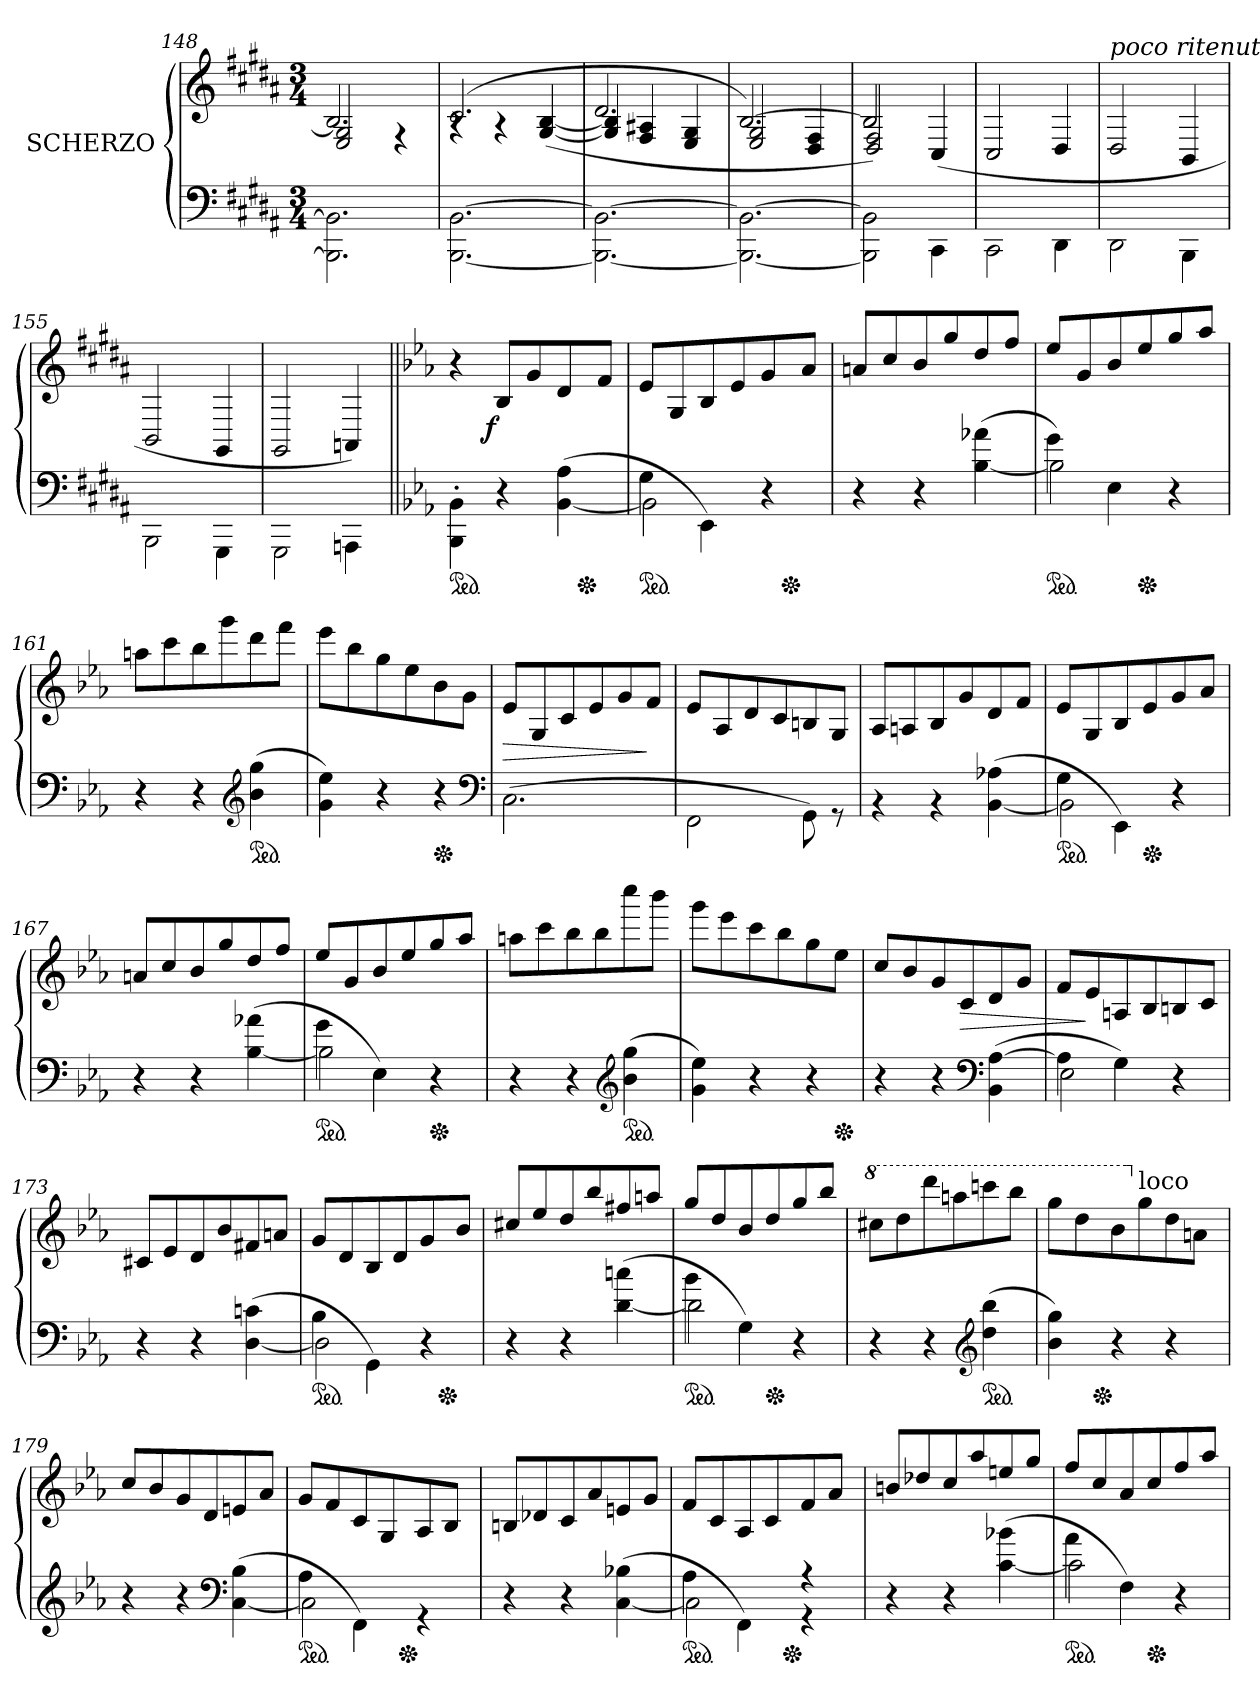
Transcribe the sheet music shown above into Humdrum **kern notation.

**kern	**kern	**dynam
*part1	*part1	*part1
*staff2	*staff1	*staff1/2
*I" SCHERZO	*	*
*clefF4	*clefG2	*
*k[f#c#g#d#a#]	*k[f#c#g#d#a#]	*
*M3/4	*M3/4	*
=148	=148	=148
*	*^	*
2.BBB]\ 2.BB]\	2.B]	2E/ 2G#/	.
.	.	4rF	.
=149	=149	=149	=149
[>2.BBB\ [2.BB\	(>2.c#	4rA	.
.	.	4rA	.
.	.	(>[4G#/ [4B/	.
=150	=150	=150	=150
2.BBB_>\ 2.BB_\	2.d#	4G#]/ 4B]/	.
.	.	4F#/ 4A#X/	.
.	.	4E/ 4G#/	.
=151	=151	=151	=151
2.BBB_\ 2.BB_\	[2.B)	2E/ 2G#/	.
.	.	4D#/ 4F#/	.
=152	=152	=152	=152
2BBB]\ 2BB]\	2B]	2D#/ 2F#/)	.
4CC#\	4ryy	(>4C#/	.
*	*v	*v	*
=153	=153	=153
2CC#\	2C#/	.
4DD#\	4D#/	.
=154	=154	=154
!	!LO:TX:a:i:t=poco ritenuto	!
2DD#\	2D#/	.
4BBB\	4BB/	.
=155	=155	=155
2BBB\	2BB/	.
4GGG#\	4GG#/	.
=156	=156	=156
2GGG#\	2GG#/	.
4AAAn\	4AAn/)	.
=157||	=157||	=157||
*k[b-e-a-]	*k[b-e-a-]	*
!	!LO:TX:a:B:t=in tempo	!
*ped	*	*
*	*^	*
4BBB-'\ 4BB-'\	4r	2ryy	.
!	!	!	!LO:DY:rj
4r	8B-L	.	f
.	8g	.	.
([4BB- 4A-	8d	16ryy	.
*Xped	*	*	*
.	.	8.ryy	.
.	8fJ	.	.
=158	=158	=158	=158
*^	*	*	*
*ped	*	*	*	*
4G\	2BB-]	8e-L	2ryy	.
.	.	8G/	.	.
4EE-\)	.	8B-/	.	.
.	.	8e-	.	.
4r	4reyy	8g	16ryy	.
*Xped	*	*	*	*
.	.	.	8.ryy	.
.	.	8a-J	.	.
*v	*v	*	*	*
*	*v	*v	*
=159	=159	=159
4r	8an/L	.
.	8cc/	.
4r	8b-/	.
.	8gg/	.
(>[4B- 4a-X	8dd/	.
.	8ff/J	.
=160	=160	=160
*^	*	*
*ped	*	*	*
4g\	2B-])	8ee-/L	.
.	.	8g/	.
4E-\	.	8b-/	.
*Xped	*	*	*
.	.	8ee-/	.
4r	4reyy	8gg/	.
.	.	8aa-/J	.
*v	*v	*	*
=161	=161	=161
4r	8aanL	.
.	8ccc	.
4r	8bb-	.
.	8ggg	.
*clefG2	*	*
*ped	*	*
(4b- 4gg	8ddd	.
.	8fffJ	.
=162	=162	=162
4g 4ee-)	8eee-L	.
.	8bb-	.
4r	8gg	.
.	8ee-	.
*Xped	*	*
4r	8b-	.
.	8gJ	.
*clefF4	*	*
=163	=163	=163
!	!	!LO:HP:b
(2.C\	8e-L	>
.	8G/	.
.	8c	.
.	8e-	.
.	8g	.
.	8fJ	]
=164	=164	=164
2FF\	8e-L	.
.	8A-/	.
.	8d	.
.	8c	.
8GG\)	8Bn	.
8rGG	8G/J	.
=165	=165	=165
4rBB	8A-/L	.
.	8An/	.
4rBB	8B-/	.
.	8g	.
(>[4BB- 4A-X	8d	.
.	8fJ	.
=166	=166	=166
*^	*	*
*ped	*	*	*
4G\	2BB-]	8e-L	.
.	.	8G/	.
4EE-\)	.	8B-/	.
*Xped	*	*	*
.	.	8e-	.
4r	4reyy	8g	.
.	.	8a-J	.
*v	*v	*	*
=167	=167	=167
4r	8an/L	.
.	8cc/	.
4r	8b-/	.
.	8gg/	.
(>[4B- 4a-X	8dd/	.
.	8ff/J	.
=168	=168	=168
*^	*	*
*ped	*	*	*
4g\	2B-]	8ee-/L	.
.	.	8g/	.
4E-\)	.	8b-/	.
.	.	8ee-/	.
*Xped	*	*	*
4r	4reyy	8gg/	.
.	.	8aa-/J	.
*v	*v	*	*
=169	=169	=169
4r	8aanL	.
.	8ccc	.
4r	8bb-	.
.	8bb-	.
*clefG2	*	*
*ped	*	*
(4b- 4gg	8cccc	.
.	8bbb-J	.
=170	=170	=170
4g 4ee-)	8gggL	.
.	8eee-	.
4r	8ccc	.
.	8bb-	.
4r	8gg	.
*Xped	*	*
.	8ee-J	.
=171	=171	=171
4r	8ccL	.
.	8b-	.
4r	8g	.
.	8c	>
*clefF4	*	*
(4BB- [4A-	8d	.
.	8gJ	.
=172	=172	=172
*^	*	*
4A-\]	2E-	8fL	.
.	.	8e-	]
4G\)	.	8An/	.
.	.	8B-/	.
4r	4rcyy	8Bn/	.
.	.	8c/J	.
*v	*v	*	*
=173	=173	=173
4r	8c#XL	.
.	8e-	.
4r	8d	.
.	8b-	.
(>[4D 4cn	8f#X	.
.	8anJ	.
=174	=174	=174
*^	*	*
*ped	*	*	*
*	*	*^	*
4B-\	2D]	8gL	2ryy	.
.	.	8d	.	.
4GG\)	.	8B-	.	.
.	.	8d	.	.
4r	4rgyy	8g	16ryy	.
*Xped	*	*	*	*
.	.	.	8.ryy	.
.	.	8b-J	.	.
*v	*v	*	*	*
*	*v	*v	*
=175	=175	=175
4r	8cc#X/L	.
.	8ee-/	.
4r	8dd/	.
.	8bb-/	.
([4d\ 4ccn\	8ff#X/	.
.	8aan/J	.
=176	=176	=176
*^	*	*
*ped	*	*	*
4b-\	2d\]	8gg/L	.
.	.	8dd/	.
4G\)	.	8b-/	.
*Xped	*	*	*
.	.	8dd/	.
4r	4rgyy	8gg/	.
.	.	8bb-/J	.
*v	*v	*	*
=177	=177	=177
*	*8va	*
4r	8ccc#XL	.
.	8ddd	.
4r	8dddd	.
.	8aaan	.
*clefG2	*	*
*ped	*	*
(4dd 4bb-	8ccccn	.
.	8bbb-J	.
=178	=178	=178
*	*^	*
4b- 4gg)	8gggL	8.ryy	.
.	8ddd	.	.
*Xped	*	*	*
.	.	2ryy	.
4r	8bb-	.	.
*	*X8va	*	*
!	!LO:TX:a:t=loco	!	!
.	8gg	.	.
4r	8dd	.	.
.	8anJ	.	.
.	.	16ryy	.
*	*v	*v	*
=179	=179	=179
4r	8ccL	.
.	8b-	.
4r	8g	.
.	8d	.
*clefF4	*	*
([4C 4B-	8en	.
.	8a-J	.
=180	=180	=180
*^	*	*
*ped	*	*	*
*	*	*^	*
4A-\	2C]	8gL	4..ryy	.
.	.	8f	.	.
4FF\)	.	8c	.	.
.	.	8G/	.	.
*Xped	*	*	*	*
.	.	.	4ryy	.
4rGG	4ryy	8A-/	.	.
.	.	8B-/J	.	.
.	.	.	16ryy	.
*v	*v	*	*	*
*	*v	*v	*
=181	=181	=181
4r	8BnL	.
.	8d-X	.
4r	8c	.
.	8a-	.
([4C 4B-X	8en	.
.	8gJ	.
=182	=182	=182
*^	*	*
*ped	*	*	*
*	*	*^	*
4A-\	2C]	8fL	4..ryy	.
.	.	8c	.	.
4FF\)	.	8A-/	.	.
.	.	8c	.	.
*Xped	*	*	*	*
.	.	.	4ryy	.
4r	4r	8f	.	.
.	.	8a-J	.	.
.	.	.	16ryy	.
*v	*v	*	*	*
*	*v	*v	*
=183	=183	=183
4r	8bn/L	.
.	8dd-X/	.
4r	8cc/	.
.	8aa-/	.
([4c\ 4b-X\	8een/	.
.	8gg/J	.
=184	=184	=184
*^	*	*
*ped	*	*	*
4a-\	2c\]	8ff/L	.
.	.	8cc/	.
4F\)	.	8a-/	.
*Xped	*	*	*
.	.	8cc/	.
4r	4rbyy	8ff/	.
.	.	8aa-/J	.
*v	*v	*	*
=	=	=
*-	*-	*-
